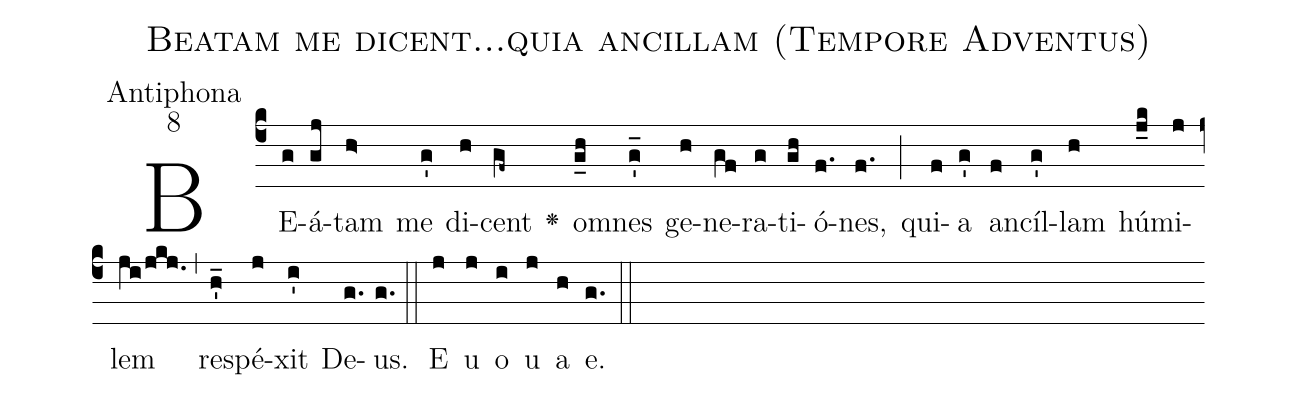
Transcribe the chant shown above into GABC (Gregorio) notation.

name:Beatam me dicent...quia ancillam (Tempore Adventus);
office-part:Antiphona;
mode:8;
%%
(c4)BE(g)á(gj)tam(h>) me(g') di(h)cent(gf~) <v>\greheightstar</v>()
om(g_h)nes(g_') ge(h)ne(gf)ra(g)ti(gh)ó(f.)nes,(f.) (;)
qui(f)a(g') an(f)cíl(g')lam(h) hú(j_k)mi(j)lem(ji/jkj.) (,) re(h'_)spé(j)xit(i') De(g.)us.(g.) (::)
<eu>E(j) u(j) o(i) u(j) a(h) e.</eu>(g.) (::)
